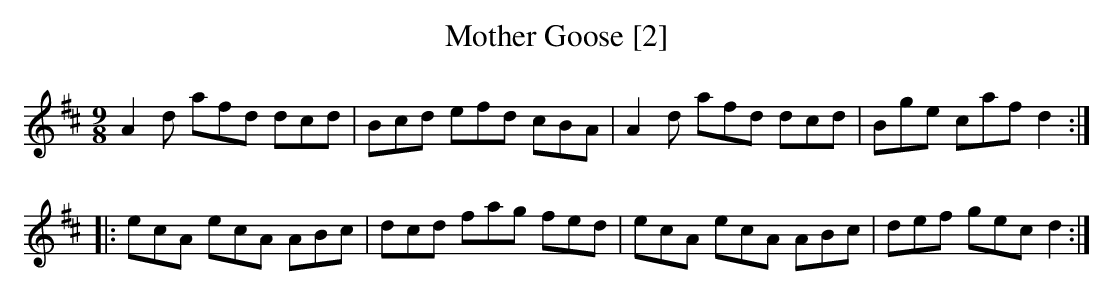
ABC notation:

X:1
T:Mother Goose [2]
M:9/8
L:1/8
K:D
A2d afd dcd |Bcd efd cBA|A2d afd dcd|Bge caf d2:|
|:ecA ecA ABc|dcd fag fed|ecA ecA ABc|def gec d2:|]
